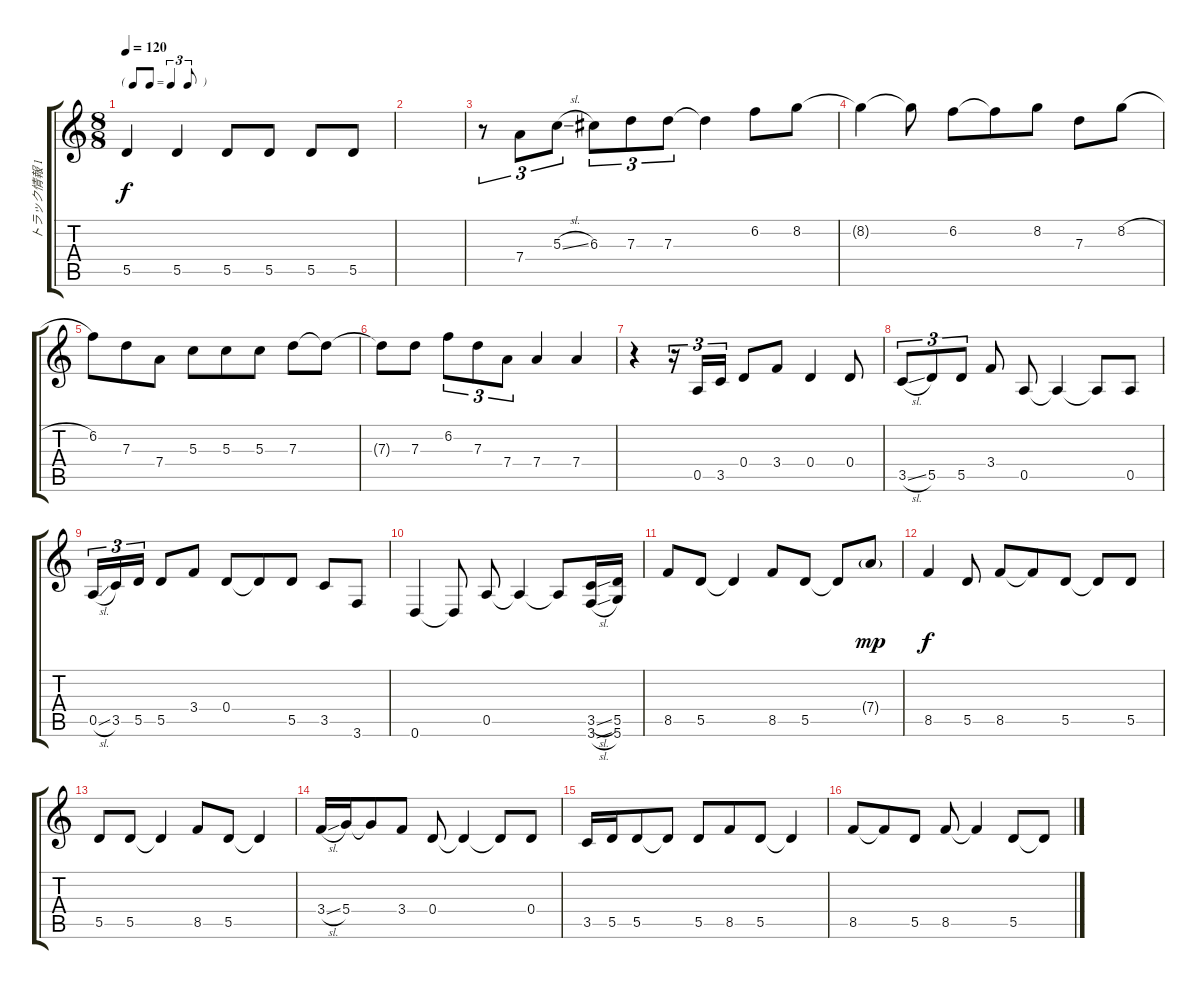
\track ("トラック情報 1" "トラック情報 1") {instrument electricguitarjazz}
\staff {score tabs}
\tuning (E4 B3 G3 D3 A2 D2) {hide}
\ts (8 8)
\tf triplet8th
\tempo 120
\clef g2
\ks c
5.5.4{dy f} 5.5.4 5.5.8 5.5.8 5.5.8 5.5.8 |
|
r.8{tu (3 2) volume 11} 7.4.8{tu (3 2)} 5.3{sl}.8{tu (3 2)} 6.3.8{tu (3 2)} 7.3.8{tu (3 2)} 7.3.8{tu (3 2)} 7.3{t}.4 6.2.8 8.2.8 |
8.2{t}.4 8.2{t}.8 6.2.8 6.2{t}.8 8.2.8 7.3.8 8.2{h}.8 |
6.2.8 7.3.8 7.4.8 5.3.8 5.3.8 5.3.8 7.3.8 7.3{t}.8 |
7.3{t}.8 7.3.8 6.2.8{tu (3 2)} 7.3.8{tu (3 2)} 7.4.8{tu (3 2)} 7.4.4 7.4.4 |
r.4{volume 9} r.16{tu (3 2)} 0.5.16{tu (3 2)} 3.5.16{tu (3 2)} 0.4.8 3.4.8 0.4.4 0.4.8 |
3.5{sl}.8{tu (3 2)} 5.5.8{tu (3 2)} 5.5.8{tu (3 2)} 3.4.8 0.5.8 0.5{t}.4 0.5{t}.8 0.5.8 |
0.5{sl}.16{tu (3 2)} 3.5.16{tu (3 2)} 5.5.16{tu (3 2)} 5.5.8 3.4.8 0.4.8 0.4{t}.8 5.5.8 3.5.8 3.6.8 |
0.6.4 0.6{t}.8 0.5.8 0.5{t}.4 0.5{t}.8 (3.5{sl} 3.6{sl}).16 (5.5 5.6).16 |
8.5.8 5.5.8 5.5{t}.4 8.5.8 5.5.8 5.5{t}.8 7.4{g}.8{dy mp} |
8.5.4{dy f} 5.5.8 8.5.8 8.5{t}.8 5.5.8 5.5{t}.8 5.5.8 |
5.5.8 5.5.8 5.5{t}.4 8.5.8 5.5.8 5.5{t}.4 |
3.4{sl}.16 5.4.16 5.4{t}.8 3.4.8 0.4.8 0.4{t}.4 0.4{t}.8 0.4.8 |
3.5.16 5.5.16 5.5.8 5.5{t}.8 5.5.8 8.5.8 5.5.8 5.5{t}.4 |
8.5.8 8.5{t}.8 5.5.8 8.5.8 8.5{t}.4 5.5.8 5.5{t}.8
